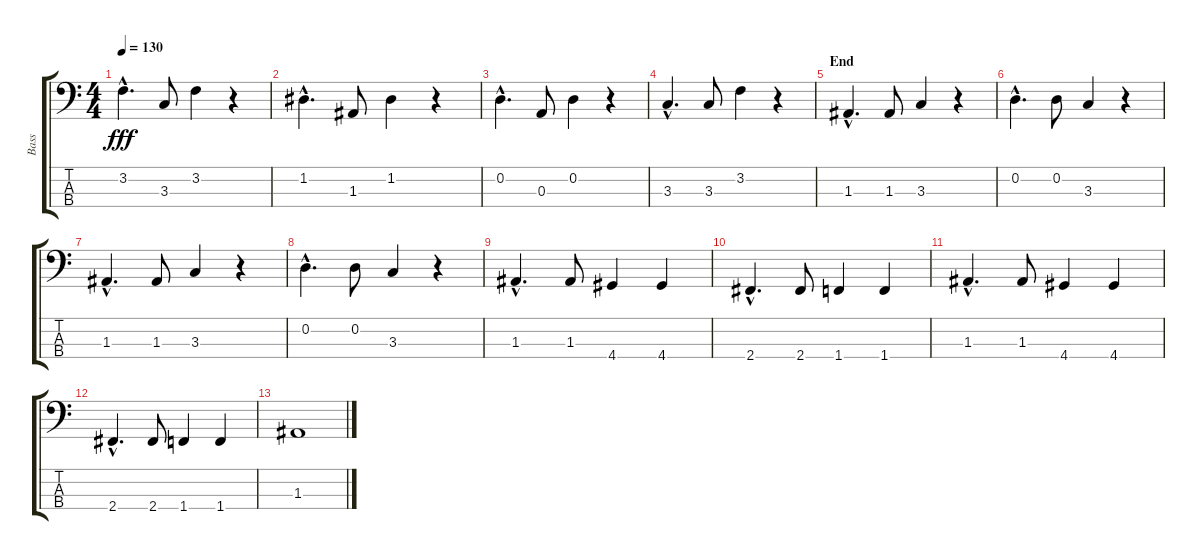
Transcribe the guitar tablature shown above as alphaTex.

\track ("Bass" "Bass") {instrument electricguitarmuted}
\staff {score tabs}
\tuning (G2 D2 A1 E1) {hide}
\ts (4 4)
\tempo 130
\clef f4
\ks c
3.2{hac}.4{d dy fff} 3.3.8 3.2.4 r.4 |
1.2{hac}.4{d} 1.3.8 1.2.4 r.4 |
0.2{hac}.4{d} 0.3.8 0.2.4 r.4 |
3.3{hac}.4{d} 3.3.8 3.2.4 r.4 |
\section ("" "End")
1.3{hac}.4{d} 1.3.8 3.3.4 r.4 |
0.2{hac}.4{d} 0.2.8 3.3.4 r.4 |
1.3{hac}.4{d} 1.3.8 3.3.4 r.4 |
0.2{hac}.4{d} 0.2.8 3.3.4 r.4 |
1.3{hac}.4{d} 1.3.8 4.4.4 4.4.4 |
2.4{hac}.4{d} 2.4.8 1.4.4 1.4.4 |
1.3{hac}.4{d} 1.3.8 4.4.4 4.4.4 |
2.4{hac}.4{d} 2.4.8 1.4.4 1.4.4 |
1.3.1
